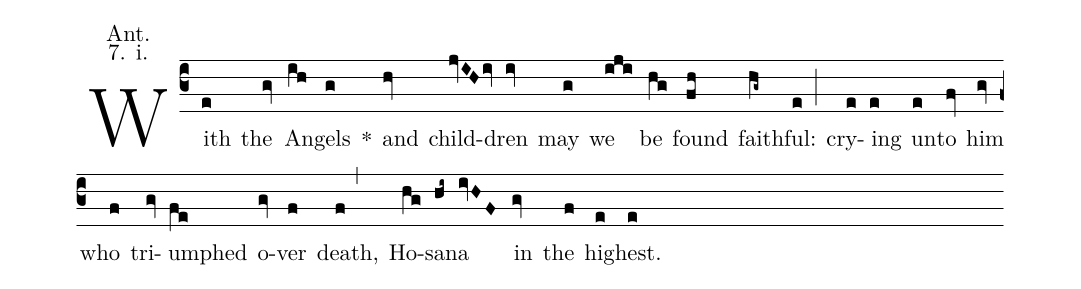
annotation: Ant.;
annotation: 7. i.;
%%
(c3) With(e) the(gv) An(ih)gels(g) <sp>*</sp>() and(hv) child(jvIHiv)dren(iv) may(g) we(iji) be(hg) found(fh) faith(hg~)ful:(e;) cry(e)ing(e) un(e)to(fv) him(gv) who(f) tri(gv)umphed(fe) o(gv)ver(f) death,(f,) Ho(hg)sa(hi~)na(ivHF) in(gv) the(f) high(e)est.(e)
